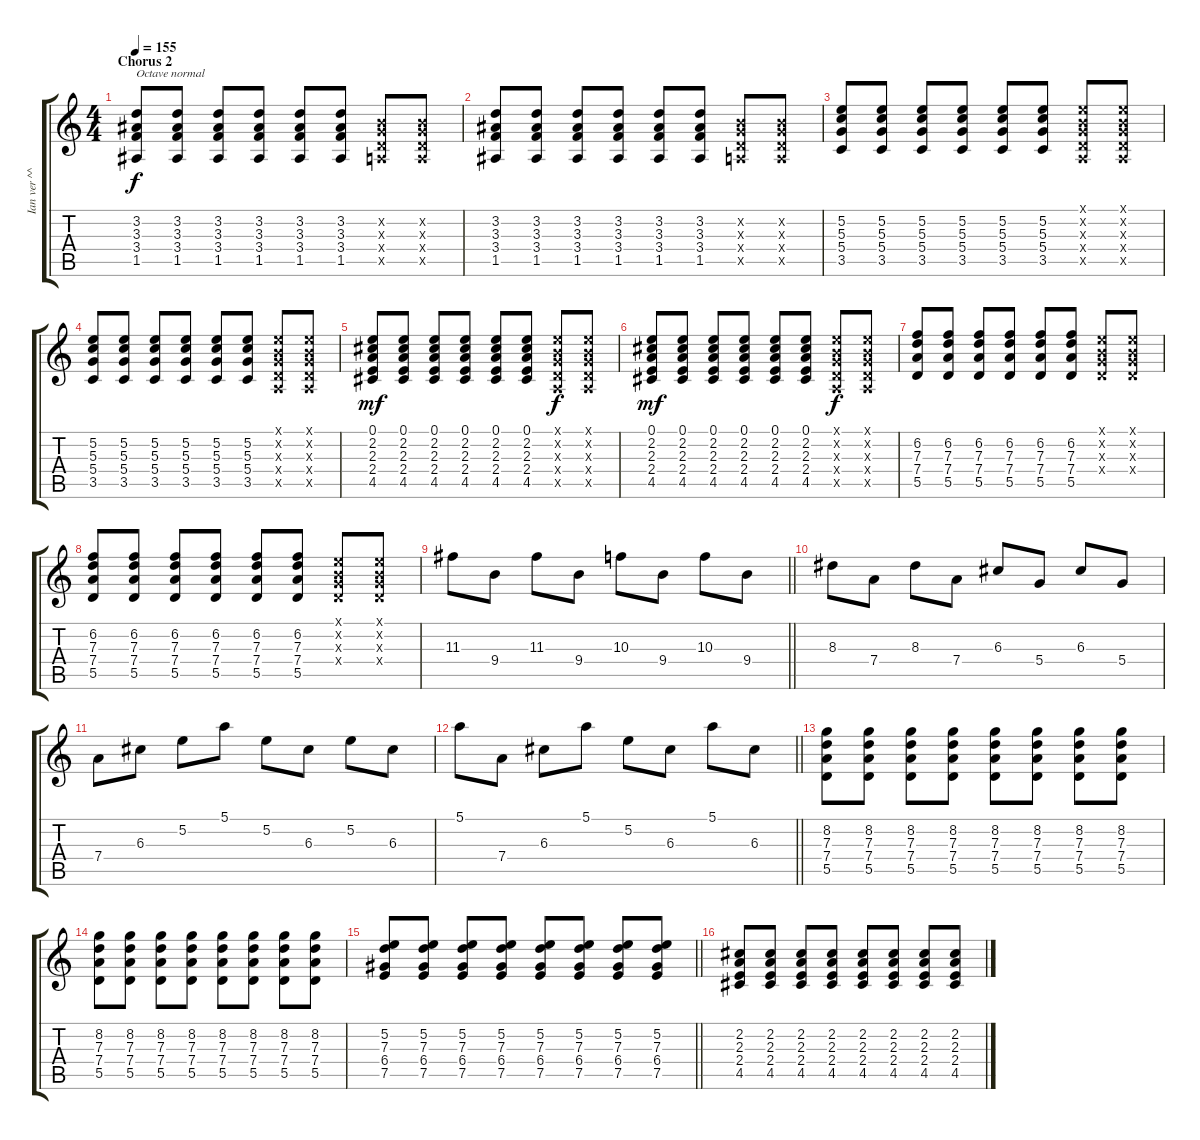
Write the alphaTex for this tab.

\track ("Ian ver ^^" "Ian ver ^^") {instrument acousticguitarsteel}
\staff {score tabs}
\tuning (E4 B3 G3 D3 A2 D2) {hide}
\ts (4 4)
\section ("" "Chorus 2")
\tempo 155
\clef g2
\ks c
(3.2 3.3 3.4 1.5).8{txt "Octave normal" dy f volume 9} (3.2 3.3 3.4 1.5).8 (3.2 3.3 3.4 1.5).8 (3.2 3.3 3.4 1.5).8 (3.2 3.3 3.4 1.5).8 (3.2 3.3 3.4 1.5).8 (0.2{x} 0.3{x} 0.4{x} 0.5{x}).8 (0.2{x} 0.3{x} 0.4{x} 0.5{x}).8 |
(3.2 3.3 3.4 1.5).8 (3.2 3.3 3.4 1.5).8 (3.2 3.3 3.4 1.5).8 (3.2 3.3 3.4 1.5).8 (3.2 3.3 3.4 1.5).8 (3.2 3.3 3.4 1.5).8 (0.2{x} 0.3{x} 0.4{x} 0.5{x}).8 (0.2{x} 0.3{x} 0.4{x} 0.5{x}).8 |
(5.2 5.3 5.4 3.5).8 (5.2 5.3 5.4 3.5).8 (5.2 5.3 5.4 3.5).8 (5.2 5.3 5.4 3.5).8 (5.2 5.3 5.4 3.5).8 (5.2 5.3 5.4 3.5).8 (0.1{x} 0.2{x} 0.3{x} 0.4{x} 0.5{x}).8 (0.1{x} 0.2{x} 0.3{x} 0.4{x} 0.5{x}).8 |
(5.2 5.3 5.4 3.5).8 (5.2 5.3 5.4 3.5).8 (5.2 5.3 5.4 3.5).8 (5.2 5.3 5.4 3.5).8 (5.2 5.3 5.4 3.5).8 (5.2 5.3 5.4 3.5).8 (0.1{x} 0.2{x} 0.3{x} 0.4{x} 0.5{x}).8 (0.1{x} 0.2{x} 0.3{x} 0.4{x} 0.5{x}).8 |
(0.1 2.2 2.3 2.4 4.5).8{dy mf} (0.1 2.2 2.3 2.4 4.5).8 (0.1 2.2 2.3 2.4 4.5).8 (0.1 2.2 2.3 2.4 4.5).8 (0.1 2.2 2.3 2.4 4.5).8 (0.1 2.2 2.3 2.4 4.5).8 (0.1{x} 0.2{x} 0.3{x} 0.4{x} 0.5{x}).8{dy f} (0.1{x} 0.2{x} 0.3{x} 0.4{x} 0.5{x}).8 |
(0.1 2.2 2.3 2.4 4.5).8{dy mf} (0.1 2.2 2.3 2.4 4.5).8 (0.1 2.2 2.3 2.4 4.5).8 (0.1 2.2 2.3 2.4 4.5).8 (0.1 2.2 2.3 2.4 4.5).8 (0.1 2.2 2.3 2.4 4.5).8 (0.1{x} 0.2{x} 0.3{x} 0.4{x} 0.5{x}).8{dy f} (0.1{x} 0.2{x} 0.3{x} 0.4{x} 0.5{x}).8 |
(6.2 7.3 7.4 5.5).8 (6.2 7.3 7.4 5.5).8 (6.2 7.3 7.4 5.5).8 (6.2 7.3 7.4 5.5).8 (6.2 7.3 7.4 5.5).8 (6.2 7.3 7.4 5.5).8 (0.1{x} 0.2{x} 0.3{x} 0.4{x}).8 (0.1{x} 0.2{x} 0.3{x} 0.4{x}).8 |
(6.2 7.3 7.4 5.5).8 (6.2 7.3 7.4 5.5).8 (6.2 7.3 7.4 5.5).8 (6.2 7.3 7.4 5.5).8 (6.2 7.3 7.4 5.5).8 (6.2 7.3 7.4 5.5).8 (0.1{x} 0.2{x} 0.3{x} 0.4{x}).8 (0.1{x} 0.2{x} 0.3{x} 0.4{x}).8 |
\barLineRight lightlight
11.3.8 9.4.8 11.3.8 9.4.8 10.3.8 9.4.8 10.3.8 9.4.8 |
8.3.8 7.4.8 8.3.8 7.4.8 6.3.8 5.4.8 6.3.8 5.4.8 |
7.4.8 6.3.8 5.2.8 5.1.8 5.2.8 6.3.8 5.2.8 6.3.8 |
\barLineRight lightlight
5.1.8 7.4.8 6.3.8 5.1.8 5.2.8 6.3.8 5.1.8 6.3.8 |
\section ("" "")
(8.2 7.3 7.4 5.5).8 (8.2 7.3 7.4 5.5).8 (8.2 7.3 7.4 5.5).8 (8.2 7.3 7.4 5.5).8 (8.2 7.3 7.4 5.5).8 (8.2 7.3 7.4 5.5).8 (8.2 7.3 7.4 5.5).8 (8.2 7.3 7.4 5.5).8 |
(8.2 7.3 7.4 5.5).8 (8.2 7.3 7.4 5.5).8 (8.2 7.3 7.4 5.5).8 (8.2 7.3 7.4 5.5).8 (8.2 7.3 7.4 5.5).8 (8.2 7.3 7.4 5.5).8 (8.2 7.3 7.4 5.5).8 (8.2 7.3 7.4 5.5).8 |
\barLineRight lightlight
(5.2 7.3 6.4 7.5).8 (5.2 7.3 6.4 7.5).8 (5.2 7.3 6.4 7.5).8 (5.2 7.3 6.4 7.5).8 (5.2 7.3 6.4 7.5).8 (5.2 7.3 6.4 7.5).8 (5.2 7.3 6.4 7.5).8 (5.2 7.3 6.4 7.5).8 |
(2.2 2.3 2.4 4.5).8 (2.2 2.3 2.4 4.5).8 (2.2 2.3 2.4 4.5).8 (2.2 2.3 2.4 4.5).8 (2.2 2.3 2.4 4.5).8 (2.2 2.3 2.4 4.5).8 (2.2 2.3 2.4 4.5).8 (2.2 2.3 2.4 4.5).8
